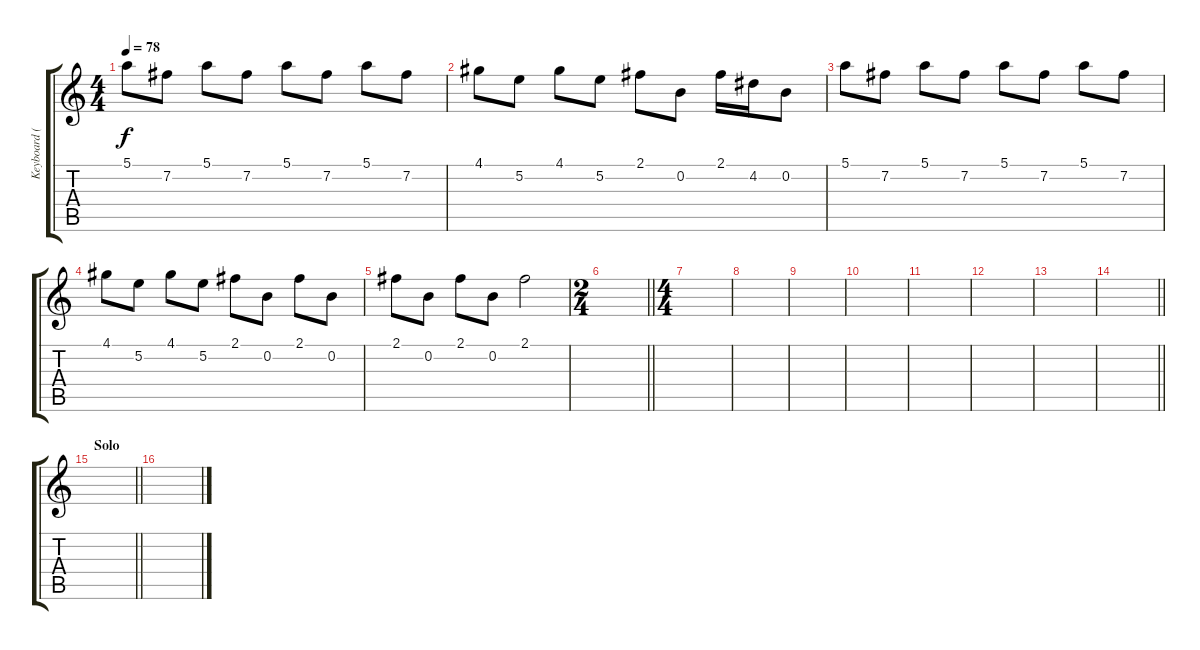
\track ("Keyboard (Ian Peres)" "Keyboard (") {instrument distortionguitar}
\staff {score tabs}
\tuning (E4 B3 G3 D3 A2 E2) {hide}
\ts (4 4)
\tempo 78
\clef g2
\ks c
5.1.8{dy f} 7.2.8 5.1.8 7.2.8 5.1.8 7.2.8 5.1.8 7.2.8 |
4.1.8 5.2.8 4.1.8 5.2.8 2.1.8 0.2.8 2.1.16 4.2.16 0.2.8 |
5.1.8 7.2.8 5.1.8 7.2.8 5.1.8 7.2.8 5.1.8 7.2.8 |
4.1.8 5.2.8 4.1.8 5.2.8 2.1.8 0.2.8 2.1.8 0.2.8 |
2.1.8 0.2.8 2.1.8 0.2.8 2.1.2 |
\ts (2 4)
\barLineRight lightlight
|
\ts (4 4)
|
|
|
|
|
|
|
\barLineRight lightlight
|
\section ("" "Solo")
\barLineRight lightlight
|
\section ("" "")
